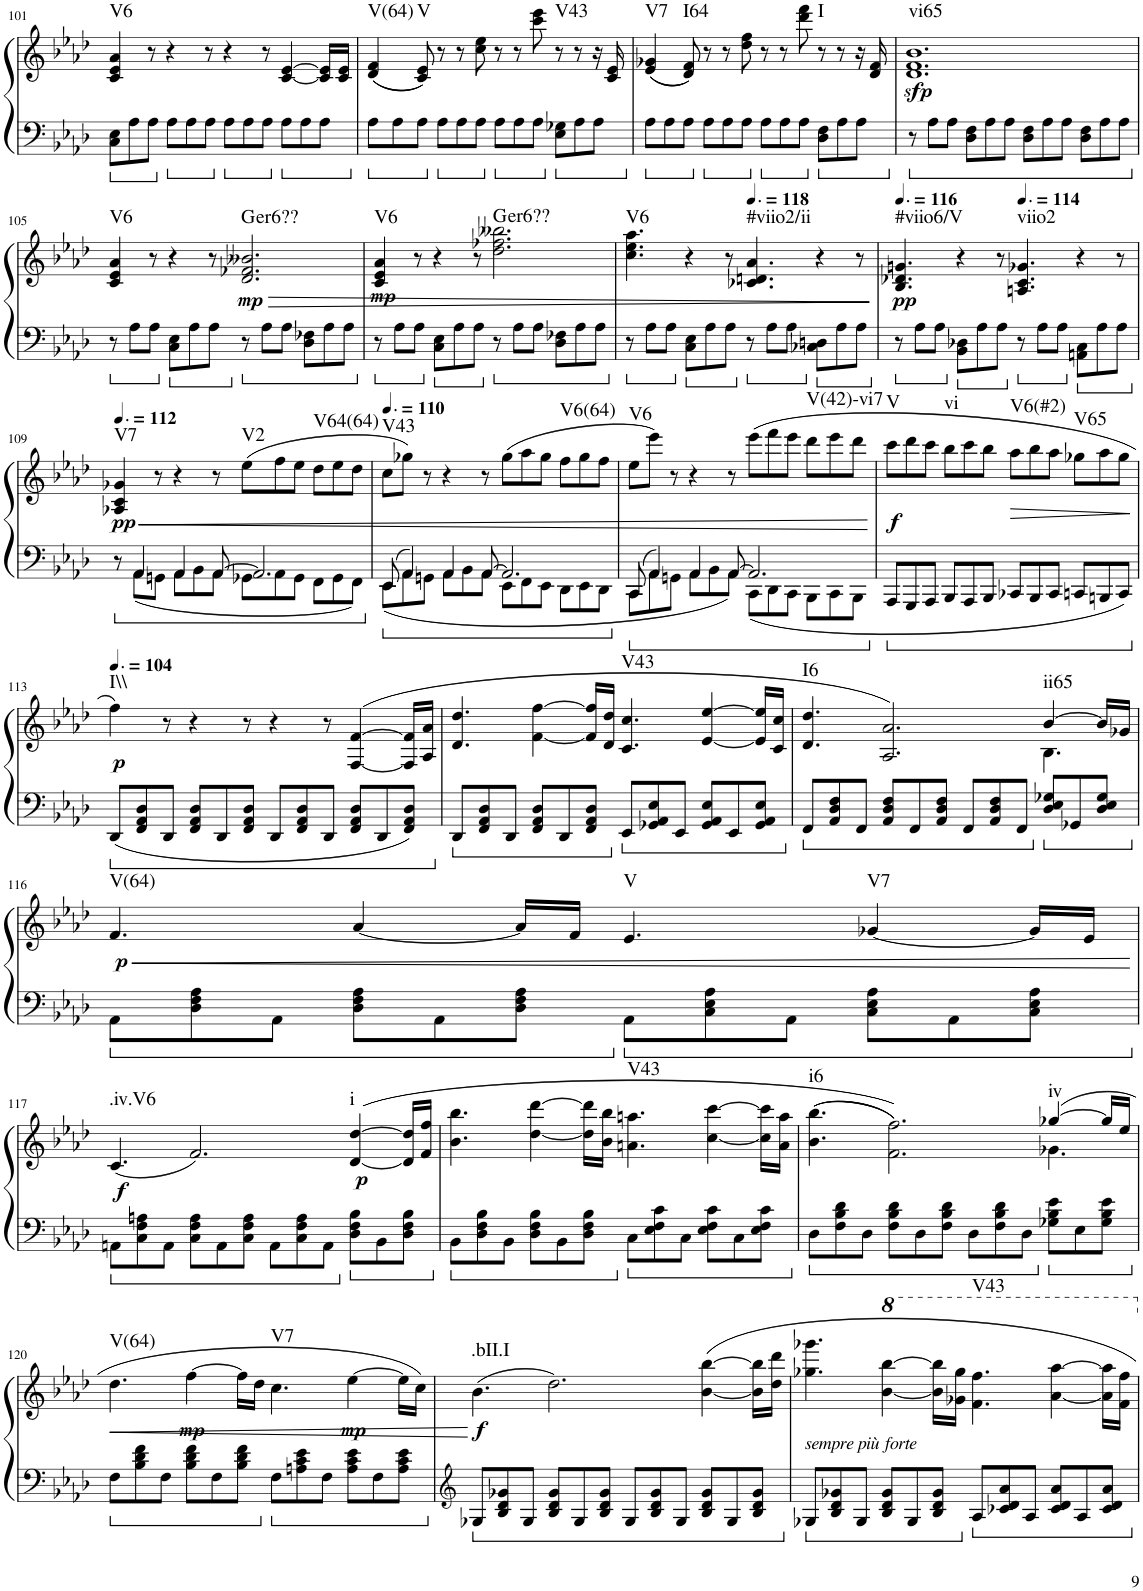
**kern	**kern	**dynam	**harte
*part1	*part1	*part1	*part1
*staff2	*staff1	*staff1/2	*
*I"Piano	*	*	*
*I'Pno.	*	*	*
!!LO:PB:g=z
*clefF4	*clefG2	*	*
*k[b-e-a-d-]	*k[b-e-a-d-]	*	*
*M12/8	*M12/8	*	*
=101	=101	=101	=101
!	!	!	!LO:H:kt=V6
8C\ 8E-\L	4c/ 4e-/ 4a-/	.	N
8A-\	.	.	.
8A-\J	8r	.	.
8A-\L	4r	.	.
8A-\	.	.	.
8A-\J	8r	.	.
8A-\L	4r	.	.
8A-\	.	.	.
8A-\J	8r	.	.
8A-\L	[4c/ [4e-/	.	.
8A-\	.	.	.
8A-\J	16c/] 16e-/]LL	.	.
.	16c/ 16e-/JJ	.	.
=102	=102	=102	=102
!	!	!	!LO:H:kt=V(64)
8A-\L	((4d-/ 4f/	.	N
8A-\	.	.	.
!	!	!	!LO:H:kt=V
8A-\J	8c/ 8e-/))	.	N
8A-\L	8r	.	.
8A-\	8r	.	.
8A-\J	8cc\ 8ee-\	.	.
8A-\L	8r	.	.
8A-\	8r	.	.
8A-\J	8ccc\ 8eee-\	.	.
!	!	!	!LO:H:kt=V43
8E-\ 8G-X\L	8r	.	N
8A-\	8r	.	.
8A-\J	16r	.	.
.	16c/ 16e-/	.	.
=103	=103	=103	=103
!	!	!	!LO:H:kt=V7
8A-\L	((4e-/ 4g-X/	.	N
8A-\	.	.	.
!	!	!	!LO:H:kt=I64
8A-\J	8d-/ 8f/))	.	N
8A-\L	8r	.	.
8A-\	8r	.	.
8A-\J	8dd-\ 8ff\	.	.
8A-\L	8r	.	.
8A-\	8r	.	.
8A-\J	8ddd-\ 8fff\	.	.
!	!	!	!LO:H:kt=I
8D-\ 8F\L	8r	.	N
8A-\	8r	.	.
8A-\J	16r	.	.
.	16d-/ 16f/	.	.
=104	=104	=104	=104
!	!	!LO:DY:b	!LO:H:kt=vi65
8r	1.d- 1.f 1.b-	sfp	N
8A-\L	.	.	.
8A-\J	.	.	.
8D-\ 8F\L	.	.	.
8A-\	.	.	.
8A-\J	.	.	.
8D-\ 8F\L	.	.	.
8A-\	.	.	.
8A-\J	.	.	.
8D-\ 8F\L	.	.	.
8A-\	.	.	.
8A-\J	.	.	.
!!LO:LB:g=z
=105	=105	=105	=105
!	!	!	!LO:H:kt=V6
8r	4c/ 4e-/ 4a-/	.	N
8A-\L	.	.	.
8A-\J	8r	.	.
8C\ 8E-\L	4r	.	.
8A-\	.	.	.
8A-\J	8r	.	.
!	!	!LO:HP:b	!
!	!	!LO:DY:n=1:b	!LO:H:kt=er
8r	2.d-/ 2.f-X/ 2.b--X/	> mp	.
8A-\L	.	.	.
8A-\J	.	.	.
8D-\ 8F-X\L	.	.	.
8A-\	.	.	.
8A-\J	.	.	.
=106	=106	=106	=106
!	!	!LO:DY:b	!LO:H:kt=V6
8r	4c/ 4e-/ 4a-/	mp	N
8A-\L	.	.	.
8A-\J	8r	.	.
8C\ 8E-\L	4r	.	.
8A-\	.	.	.
8A-\J	8r	.	.
!	!	!	!LO:H:kt=er
8r	2.dd-\ 2.ff-X\ 2.bb--X\	.	.
8A-\L	.	.	.
8A-\J	.	.	.
8D-\ 8F-X\L	.	.	.
8A-\	.	.	.
8A-\J	.	.	.
=107	=107	=107	=107
!	!	!	!LO:H:kt=V6
8r	4.cc\ 4.ee-\ 4.aa-\	.	N
8A-\L	.	.	.
8A-\J	.	.	.
8C\ 8E-\L	4r	.	.
8A-\	.	.	.
8A-\J	8r	.	.
*	*MM177	*	*
!	!	!	!LO:H:kt=#viio2/ii
8r	4.c-X/ 4.dn/ 4.a-/	.	N
8A-\L	.	.	.
8A-\J	.	.	.
8C-X\ 8Dn\L	4r	.	.
8A-\	.	.	.
8A-\J	8r	.	.
.	.	]	.
=108	=108	=108	=108
*	*MM174	*	*
!	!	!LO:DY:b	!LO:H:kt=#viio6/V
8r	4.B-/ 4.d-X/ 4.gn/	pp	N
8A-\L	.	.	.
8A-\J	.	.	.
8BB-\ 8D-X\L	4r	.	.
8A-\	.	.	.
8A-\J	8r	.	.
*	*MM171	*	*
!	!	!	!LO:H:kt=viio2
8r	4.An/ 4.c/ 4.g-X/	.	N
8A-\L	.	.	.
8A-\J	.	.	.
8AAn\ 8C\L	4r	.	.
8A-\	.	.	.
8A-\J	8r	.	.
!!LO:LB:g=z
=109	=109	=109	=109
*	*MM168	*	*
*^	*	*	*
!	!	!	!LO:HP:b	!
!	!	!	!LO:DY:n=1:b	!LO:H:kt=V7
8r	8ryy	4A-X/ 4c/ 4g-X/	< pp	N
4AA-/	8AA-\L	.	.	.
.	8GGn\J	8r	.	.
4AA-/	8AA-\L	4r	.	.
.	8BB-\	.	.	.
[8AA-/	8AA-\J	8r	.	.
!	!	!	!	!LO:H:kt=V2
2.AA-/]	8GG-X\L	(8ee-\L	.	N
.	8AA-\	8ff\	.	.
.	8GG-\J	8ee-\J	.	.
!	!	!	!	!LO:H:kt=V64(64)
.	8FF\L	8dd-\L	.	N
.	8GG-\	8ee-\	.	.
.	8FF\J	8dd-\J	.	.
=110	=110	=110	=110	=110
*	*	*MM165	*	*
!	!	!	!	!LO:H:kt=V43
8EE-/	8EE-\L	8cc\L	.	N
4AA-/	8AA-\	8gg-X\J)	.	.
.	8GGn\J	8r	.	.
4AA-/	8AA-\L	4r	.	.
.	8BB-\	.	.	.
[8AA-/	8AA-\J	8r	.	.
2.AA-/]	8EE-\L	(8gg-\L	.	.
.	8FF\	8aa-\	.	.
.	8EE-\J	8gg-\J	.	.
!	!	!	!	!LO:H:kt=V6(64)
.	8DD-\L	8ff\L	.	N
.	8EE-\	8gg-\	.	.
.	8DD-\J	8ff\J	.	.
=111	=111	=111	=111	=111
!	!	!	!	!LO:H:kt=V6
8CC/	8CC\L	8ee-\L	.	N
4AA-/	8AA-\	8eee-\J)	.	.
.	8GGn\J	8r	.	.
4AA-/	8AA-\L	4r	.	.
.	8BB-\	.	.	.
[8AA-/	8AA-\J	8r	.	.
2.AA-/]	8CC\L	(8eee-\L	.	.
.	8DD-\	8fff\	.	.
.	8CC\J	8eee-\J	.	.
!	!	!	!	!LO:H:kt=V(42)-vi7
.	8BBB-\L	8ddd-\L	.	N
.	8CC\	8eee-\	.	.
.	8BBB-\J	8ddd-\J	.	.
*v	*v	*	*	*
.	.	[	.
=112	=112	=112	=112
!	!	!LO:DY:b	!LO:H:kt=V
8AAA-/L	8ccc\L	f	N
8GGG/	8ddd-\	.	.
8AAA-/J	8ccc\J	.	.
!	!	!	!LO:H:kt=vi
8BBB-/L	8bb-\L	.	N
8AAA-/	8ccc\	.	.
8BBB-/J	8bb-\J	.	.
!	!	!LO:HP:b	!LO:H:kt=V6(#2)
8CC-X/L	8aa-\L	>	N
8BBB-/	8bb-\	.	.
8CC-/J	8aa-\J	.	.
!	!	!	!LO:H:kt=V65
8CCn/L	8gg-X\L	.	N
8BBBn/	8aa-\	.	.
8CC/J	8gg-\J	.	.
.	.	]	.
!!LO:LB:g=z
=113	=113	=113	=113
*	*MM156	*	*
!	!	!LO:DY:b	!LO:H:kt=I\\
8DD-/L	4ff\)	p	N
8FF/ 8AA-/ 8D-/	.	.	.
8DD-/J	8r	.	.
8FF/ 8AA-/ 8D-/L	4r	.	.
8DD-/	.	.	.
8FF/ 8AA-/ 8D-/J	8r	.	.
8DD-/L	4r	.	.
8FF/ 8AA-/ 8D-/	.	.	.
8DD-/J	8r	.	.
8FF/ 8AA-/ 8D-/L	([4F/ [4f/	.	.
8DD-/	.	.	.
8FF/ 8AA-/ 8D-/J	16F/] 16f/]LL	.	.
.	16A-/ 16a-/JJ	.	.
=114	=114	=114	=114
8DD-/L	4.d-/ 4.dd-/	.	.
8FF/ 8AA-/ 8D-/	.	.	.
8DD-/J	.	.	.
8FF/ 8AA-/ 8D-/L	[4f\ [4ff\	.	.
8DD-/	.	.	.
8FF/ 8AA-/ 8D-/J	16f/] 16ff/]LL	.	.
.	16d-/ 16dd-/JJ	.	.
!	!	!	!LO:H:kt=V43
8EE-/L	4.c/ 4.cc/	.	N
8GG-X/ 8AA-/ 8E-/	.	.	.
8EE-/J	.	.	.
8GG-/ 8AA-/ 8E-/L	[4e-/ [4ee-/	.	.
8EE-/	.	.	.
8GG-/ 8AA-/ 8E-/J	16e-/] 16ee-/]LL	.	.
.	16c/ 16cc/JJ	.	.
=115	=115	=115	=115
*	*^	*	*
!	!	!	!	!LO:H:kt=I6
8FF/L	4.d-/ 4.dd-/	2.ryy	.	N
8AA-/ 8D-/ 8F/	.	.	.	.
8FF/J	.	.	.	.
8AA-/ 8D-/ 8F/L	2.A-/ 2.a-/)	.	.	.
8FF/	.	.	.	.
8AA-/ 8D-/ 8F/J	.	.	.	.
8FF/L	.	4.ryy	.	.
8AA-/ 8D-/ 8F/	.	.	.	.
8FF/J	.	.	.	.
!	!	!	!	!LO:H:kt=ii65
8D-/ 8E-/ 8G-X/L	[4b-/	4.B-\	.	N
8GG-X/	.	.	.	.
8D-/ 8E-/ 8G-/J	16b-/LL]	.	.	.
.	16g-X/JJ	.	.	.
*	*v	*v	*	*
!!LO:LB:g=z
=116	=116	=116	=116
!	!	!LO:HP:b	!
!	!	!LO:DY:n=1:b	!LO:H:kt=V(64)
8AA-\L	4.f/	< p	N
8D-\ 8F\ 8A-\	.	.	.
8AA-\J	.	.	.
8D-\ 8F\ 8A-\L	[4a-/	.	.
8AA-\	.	.	.
8D-\ 8F\ 8A-\J	16a-/LL]	.	.
.	16f/JJ	.	.
!	!	!	!LO:H:kt=V
8AA-\L	4.e-/	.	N
8C\ 8E-\ 8A-\	.	.	.
8AA-\J	.	.	.
!	!	!	!LO:H:kt=V7
8C\ 8E-\ 8A-\L	[4g-X/	.	N
8AA-\	.	.	.
8C\ 8E-\ 8A-\J	16g-/LL]	.	.
.	16e-/JJ	.	.
.	.	[	.
!!LO:LB:g=z
=117	=117	=117	=117
!	!	!LO:DY:b	!LO:H:kt=.iv.V6
8AAn\L	(4.c/	f	N
8C\ 8F\ 8An\	.	.	.
8AA\J	.	.	.
8C\ 8F\ 8A\L	2.f/)	.	.
8AA\	.	.	.
8C\ 8F\ 8A\J	.	.	.
8AA\L	.	.	.
8C\ 8F\ 8A\	.	.	.
8AA\J	.	.	.
!	!	!LO:DY:b	!LO:H:kt=i
8D-\ 8F\ 8B-\L	([4d-/ [4dd-/	p	N
8BB-\	.	.	.
8D-\ 8F\ 8B-\J	16d-/] 16dd-/]LL	.	.
.	16f/ 16ff/JJ	.	.
=118	=118	=118	=118
8BB-\L	4.b-\ 4.bb-\	.	.
8D-\ 8F\ 8B-\	.	.	.
8BB-\J	.	.	.
8D-\ 8F\ 8B-\L	[4dd-\ [4ddd-\	.	.
8BB-\	.	.	.
8D-\ 8F\ 8B-\J	16dd-\] 16ddd-\]LL	.	.
.	16b-\ 16bb-\JJ	.	.
!	!	!	!LO:H:kt=V43
8C\L	4.an\ 4.aan\	.	N
8E-\ 8F\ 8c\	.	.	.
8C\J	.	.	.
8E-\ 8F\ 8c\L	[4cc\ [4ccc\	.	.
8C\	.	.	.
8E-\ 8F\ 8c\J	16cc\] 16ccc\]LL	.	.
.	16a\ 16aa\JJ	.	.
=119	=119	=119	=119
*	*^	*	*
!	!	!	!	!LO:H:kt=i6
8D-\L	((4.b-\ 4.bb-\	2.ryy	.	N
8F\ 8B-\ 8d-\	.	.	.	.
8D-\J	.	.	.	.
8F\ 8B-\ 8d-\L	2.f\ 2.ff\)))	.	.	.
8D-\	.	.	.	.
8F\ 8B-\ 8d-\J	.	.	.	.
8D-\L	.	4.ryy	.	.
8F\ 8B-\ 8d-\	.	.	.	.
8D-\J	.	.	.	.
!	!	!	!	!LO:H:kt=iv
8G-X\ 8B-\ 8e-\L	([4gg-X/	4.g-X\	.	N
8E-\	.	.	.	.
8G-\ 8B-\ 8e-\J	16gg-/LL]	.	.	.
.	16ee-/JJ	.	.	.
*	*v	*v	*	*
!!LO:LB:g=z
=120	=120	=120	=120
!	!	!LO:HP:b	!LO:H:kt=V(64)
8F\L	4.dd-\	<	N
8B-\ 8d-\ 8f\	.	.	.
8F\J	.	.	.
!	!	!LO:DY:b	!
8B-\ 8d-\ 8f\L	[4ff\	mp	.
8F\	.	.	.
8B-\ 8d-\ 8f\J	16ff\LL]	.	.
.	16dd-\JJ	.	.
!	!	!	!LO:H:kt=V7
8F\L	4.cc\	.	N
8An\ 8c\ 8e-\	.	.	.
8F\J	.	.	.
!	!	!LO:DY:b	!
8A\ 8c\ 8e-\L	[4ee-\	mp	.
8F\	.	.	.
8A\ 8c\ 8e-\J	16ee-\LL]	.	.
.	16cc\JJ)	.	.
.	.	[	.
=121	=121	=121	=121
*clefG2	*	*	*
!	!	!LO:DY:b	!LO:H:kt=.bII.I
8G-X/L	(4.b-\	f	N
8B-/ 8d-/ 8g-X/	.	.	.
8G-/J	.	.	.
8B-/ 8d-/ 8g-/L	2.dd-\)	.	.
8G-/	.	.	.
8B-/ 8d-/ 8g-/J	.	.	.
8G-/L	.	.	.
8B-/ 8d-/ 8g-/	.	.	.
8G-/J	.	.	.
8B-/ 8d-/ 8g-/L	[4b-\ [4bb-\	.	.
8G-/	.	.	.
8B-/ 8d-/ 8g-/J	16b-\] 16bb-\]LL	.	.
.	16dd-\ 16ddd-\JJ	.	.
=122	=122	=122	=122
!LO:TX:a:i:t=sempre più forte	!	!	!
8G-X/L	4.gg-X\ 4.ggg-X\	.	.
8B-/ 8d-/ 8g-X/	.	.	.
8G-/J	.	.	.
*	*8va	*	*
8B-/ 8d-/ 8g-/L	[4bb-\ [4bbb-\	.	.
8G-/	.	.	.
8B-/ 8d-/ 8g-/J	16bb-\] 16bbb-\]LL	.	.
.	16gg-X\ 16ggg-\JJ	.	.
!	!	!	!LO:H:kt=V43
8A-/L	4.ff\ 4.fff\	.	N
8c-X/ 8d-/ 8a-/	.	.	.
8A-/J	.	.	.
8c-/ 8d-/ 8a-/L	[4aa-\ [4aaa-\	.	.
8A-/	.	.	.
8c-/ 8d-/ 8a-/J	16aa-\] 16aaa-\]LL	.	.
.	16ff\ 16fff\JJ	.	.
*	*X8va	*	*
=	=	=	=
*-	*-	*-	*-
